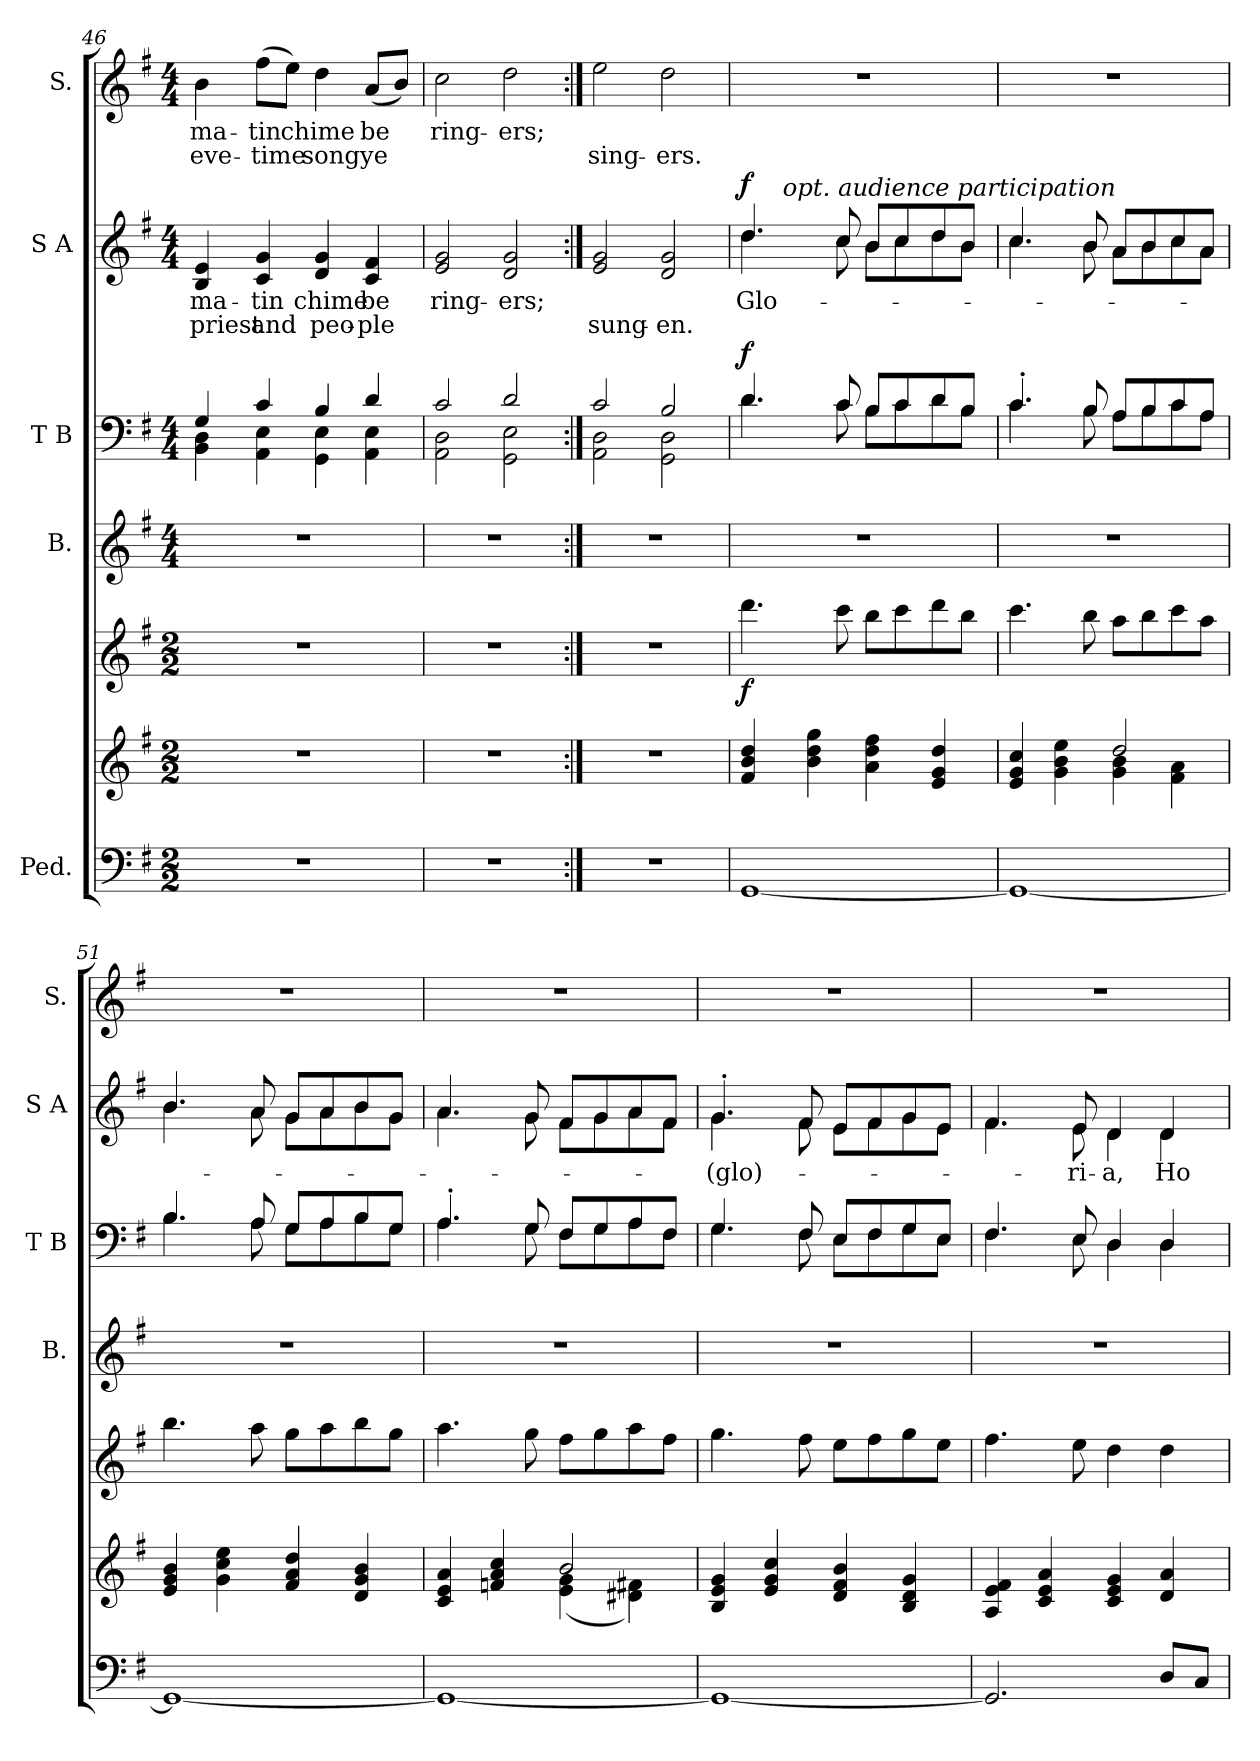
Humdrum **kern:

**kern	**kern	**kern	**dynam	**kern	**kern	**dynam	**kern	**text	**text	**dynam	**kern	**text	**text
*part7	*part6	*part5	*part5	*part4	*part3	*part3	*part2	*part2	*part2	*part2	*part1	*part1	*part1
*staff7	*staff6	*staff5	*staff5	*staff4	*staff3	*staff3	*staff2	*staff2	*staff2	*staff2	*staff1	*staff1	*staff1
*I"Ped.	*	*	*	*I"B.	*I"T B	*	*I"S A	*	*	*	*I"S.	*	*
*	*	*	*	*I'B.	*I'T B	*	*I'S A	*	*	*	*I'S.	*	*
*clefF4	*clefG2	*clefG2	*	*clefG2	*clefF4	*	*clefG2	*	*	*	*clefG2	*	*
*k[f#]	*k[f#]	*k[f#]	*	*k[f#]	*k[f#]	*	*k[f#]	*	*	*	*k[f#]	*	*
*G:	*G:	*G:	*	*G:	*G:	*	*G:	*	*	*	*G:	*	*
*M2/2	*M2/2	*M2/2	*	*M4/4	*M4/4	*	*M4/4	*	*	*	*M4/4	*	*
=46	=46	=46	=46	=46	=46	=46	=46	=46	=46	=46	=46	=46	=46
*	*	*	*	*	*^	*	*	*	*	*	*	*	*
!	!	!	!	!	!	!	!	!	!LO:LY:b	!LO:LY:b	!	!	!LO:LY:b	!LO:LY:b
1r	1r	1r	.	1r	4G/	4BB\ 4D\	.	4B/ 4e/	ma-	priest	.	4b\	ma-	eve-
!	!	!	!	!	!	!	!	!	!LO:LY:b	!LO:LY:b	!	!	!LO:LY:b	!LO:LY:b
.	.	.	.	.	4c/	4AA\ 4E\	.	4c/ 4g/	-tin	and	.	(>8ff#\L	-tin	-time
!	!	!	!	!	!	!	!	!	!	!	!	!	!LO:LY:b	!
.	.	.	.	.	.	.	.	.	.	.	.	8ee\J)	chime	.
!	!	!	!	!	!	!	!	!	!LO:LY:b	!LO:LY:b	!	!	!	!LO:LY:b
.	.	.	.	.	4B/	4GG\ 4E\	.	4d/ 4g/	chime	peo-	.	4dd\	.	song
!	!	!	!	!	!	!	!	!	!LO:LY:b	!LO:LY:b	!	!	!LO:LY:b	!LO:LY:b
.	.	.	.	.	4d/	4AA\ 4E\	.	4c/ 4f#/	be	-ple	.	(<8a/L	be	ye
.	.	.	.	.	.	.	.	.	.	.	.	8b/J)	.	.
=47	=47	=47	=47	=47	=47	=47	=47	=47	=47	=47	=47	=47	=47	=47
!	!	!	!	!	!	!	!	!	!LO:LY:b	!	!	!	!LO:LY:b	!
1r	1r	1r	.	1r	2c/	2AA\ 2D\	.	2e/ 2g/	ring-	.	.	2cc\	ring-	.
!	!	!	!	!	!	!	!	!	!LO:LY:b	!	!	!	!LO:LY:b	!
.	.	.	.	.	2d/	2GG\ 2E\	.	2d/ 2g/	-ers;	.	.	2dd\	-ers;	.
=48:|!	=48:|!	=48:|!	=48:|!	=48:|!	=48:|!	=48:|!	=48:|!	=48:|!	=48:|!	=48:|!	=48:|!	=48:|!	=48:|!	=48:|!
!	!	!	!	!	!	!	!	!	!	!LO:LY:b	!	!	!	!LO:LY:b
1r	1r	1r	.	1r	2c/	2AA\ 2D\	.	2e/ 2g/	.	sung-	.	2ee\	.	sing-
!	!	!	!	!	!	!	!	!	!	!LO:LY:b	!	!	!	!LO:LY:b
.	.	.	.	.	2B/	2GG\ 2D\	.	2d/ 2g/	.	-en.	.	2dd\	.	-ers.
!!LO:LB:g=z
=49	=49	=49	=49	=49	=49	=49	=49	=49	=49	=49	=49	=49	=49	=49
!	!	!	!LO:DY:b	!	!	!	!LO:DY:a	!	!LO:LY:b	!	!LO:DY:a	!	!	!
*	*	*	*	*	*	*	*	*^	*	*	*	*	*	*
*	*	*	*	*	*	*	*	*	*^	*	*	*	*	*	*
[<1GG	4f#/ 4b/ 4dd/	4.ddd\	f	1r	4.d/	4.d\	f	4.dd/	4.dd\	8ryy	Glo-	.	f	1r	.	.
.	.	.	.	.	.	.	.	.	.	32ryy	.	.	.	.	.	.
!	!	!	!	!	!	!	!	!	!	!LO:TX:a:i:t=opt. audience participation	!	!	!	!	!	!
.	.	.	.	.	.	.	.	.	.	2ryy	.	.	.	.	.	.
.	4b\ 4dd\ 4gg\	.	.	.	.	.	.	.	.	.	.	.	.	.	.	.
.	.	8ccc\	.	.	8c/	8c\	.	8cc/	8cc\	.	.	.	.	.	.	.
.	4a\ 4dd\ 4ff#\	8bb\L	.	.	8B/L	8B\L	.	8b/L	8b\L	.	.	.	.	.	.	.
.	.	8ccc\	.	.	8c/	8c\	.	8cc/	8cc\	.	.	.	.	.	.	.
.	.	.	.	.	.	.	.	.	.	4ryy	.	.	.	.	.	.
.	4e/ 4g/ 4dd/	8ddd\	.	.	8d/	8d\	.	8dd/	8dd\	.	.	.	.	.	.	.
.	.	8bb\J	.	.	8B/J	8B\J	.	8b/J	8b\J	.	.	.	.	.	.	.
.	.	.	.	.	.	.	.	.	.	16.ryy	.	.	.	.	.	.
*	*	*	*	*	*	*	*	*	*v	*v	*	*	*	*	*	*
=50	=50	=50	=50	=50	=50	=50	=50	=50	=50	=50	=50	=50	=50	=50	=50
*	*^	*	*	*	*	*	*	*	*	*	*	*	*	*	*
1GG_	4e/ 4g/ 4cc/	4ryy	4.ccc\	.	1r	4.c'>/	4.c\	.	4.cc/	4.cc\	.	.	.	1r	.	.
.	4ryy	4g\ 4b\ 4ee\	.	.	.	.	.	.	.	.	.	.	.	.	.	.
.	.	.	8bb\	.	.	8B/	8B\	.	8b/	8b\	.	.	.	.	.	.
.	2dd/	4g\ 4b\	8aa\L	.	.	8A/L	8A\L	.	8a/L	8a\L	.	.	.	.	.	.
.	.	.	8bb\	.	.	8B/	8B\	.	8b/	8b\	.	.	.	.	.	.
.	.	4f#\ 4a\	8ccc\	.	.	8c/	8c\	.	8cc/	8cc\	.	.	.	.	.	.
.	.	.	8aa\J	.	.	8A/J	8A\J	.	8a/J	8a\J	.	.	.	.	.	.
*	*v	*v	*	*	*	*	*	*	*	*	*	*	*	*	*	*
=51	=51	=51	=51	=51	=51	=51	=51	=51	=51	=51	=51	=51	=51	=51	=51
1GG_	4e/ 4g/ 4b/	4.bb\	.	1r	4.B/	4.B\	.	4.b/	4.b\	.	.	.	1r	.	.
.	4g\ 4cc\ 4ee\	.	.	.	.	.	.	.	.	.	.	.	.	.	.
.	.	8aa\	.	.	8A/	8A\	.	8a/	8a\	.	.	.	.	.	.
.	4f#/ 4a/ 4dd/	8gg\L	.	.	8G/L	8G\L	.	8g/L	8g\L	.	.	.	.	.	.
.	.	8aa\	.	.	8A/	8A\	.	8a/	8a\	.	.	.	.	.	.
.	4d/ 4g/ 4b/	8bb\	.	.	8B/	8B\	.	8b/	8b\	.	.	.	.	.	.
.	.	8gg\J	.	.	8G/J	8G\J	.	8g/J	8g\J	.	.	.	.	.	.
=52	=52	=52	=52	=52	=52	=52	=52	=52	=52	=52	=52	=52	=52	=52	=52
*	*^	*	*	*	*	*	*	*	*	*	*	*	*	*	*
1GG_	4c/ 4e/ 4a/	2ryy	4.aa\	.	1r	4.A'>/	4.A\	.	4.a/	4.a\	.	.	.	1r	.	.
.	4fn/ 4a/ 4cc/	.	.	.	.	.	.	.	.	.	.	.	.	.	.	.
.	.	.	8gg\	.	.	8G/	8G\	.	8g/	8g\	.	.	.	.	.	.
.	2b/	(4e\ 4g\	8ff#\L	.	.	8F#/L	8F#\L	.	8f#/L	8f#\L	.	.	.	.	.	.
.	.	.	8gg\	.	.	8G/	8G\	.	8g/	8g\	.	.	.	.	.	.
.	.	4d#X\ 4f#X\)	8aa\	.	.	8A/	8A\	.	8a/	8a\	.	.	.	.	.	.
.	.	.	8ff#\J	.	.	8F#/J	8F#\J	.	8f#/J	8f#\J	.	.	.	.	.	.
*	*v	*v	*	*	*	*	*	*	*	*	*	*	*	*	*	*
!!LO:PB:g=z
=53	=53	=53	=53	=53	=53	=53	=53	=53	=53	=53	=53	=53	=53	=53	=53
!	!	!	!	!	!	!	!	!	!	!LO:LY:b	!	!	!	!	!
1GG_	4B/ 4e/ 4g/	4.gg\	.	1r	4.G/	4.G\	.	4.g'>/	4.g\	-(glo)-	.	.	1r	.	.
.	4e/ 4g/ 4cc/	.	.	.	.	.	.	.	.	.	.	.	.	.	.
.	.	8ff#\	.	.	8F#/	8F#\	.	8f#/	8f#\	.	.	.	.	.	.
.	4d/ 4f#/ 4b/	8ee\L	.	.	8E/L	8E\L	.	8e/L	8e\L	.	.	.	.	.	.
.	.	8ff#\	.	.	8F#/	8F#\	.	8f#/	8f#\	.	.	.	.	.	.
.	4B/ 4d/ 4g/	8gg\	.	.	8G/	8G\	.	8g/	8g\	.	.	.	.	.	.
.	.	8ee\J	.	.	8E/J	8E\J	.	8e/J	8e\J	.	.	.	.	.	.
=54	=54	=54	=54	=54	=54	=54	=54	=54	=54	=54	=54	=54	=54	=54	=54
2.GG/]	4A/ 4e/ 4f#/	4.ff#\	.	1r	4.F#/	4.F#\	.	4.f#/	4.f#\	.	.	.	1r	.	.
.	4c/ 4e/ 4a/	.	.	.	.	.	.	.	.	.	.	.	.	.	.
!	!	!	!	!	!	!	!	!	!	!LO:LY:b	!	!	!	!	!
.	.	8ee\	.	.	8E/	8E\	.	8e/	8e\	-ri-	.	.	.	.	.
!	!	!	!	!	!	!	!	!	!	!LO:LY:b	!	!	!	!	!
.	4c/ 4e/ 4g/	4dd\	.	.	4D/	4D\	.	4d/	4d\	-a,	.	.	.	.	.
!	!	!	!	!	!	!	!	!	!	!LO:LY:b	!	!	!	!	!
8D/L	4d/ 4a/	4dd\	.	.	4D/	4D\	.	4d/	4d\	Ho-	.	.	.	.	.
8C/J	.	.	.	.	.	.	.	.	.	.	.	.	.	.	.
*	*	*	*	*	*v	*v	*	*	*	*	*	*	*	*	*
*	*	*	*	*	*	*	*v	*v	*	*	*	*	*	*
=	=	=	=	=	=	=	=	=	=	=	=	=	=
*-	*-	*-	*-	*-	*-	*-	*-	*-	*-	*-	*-	*-	*-
